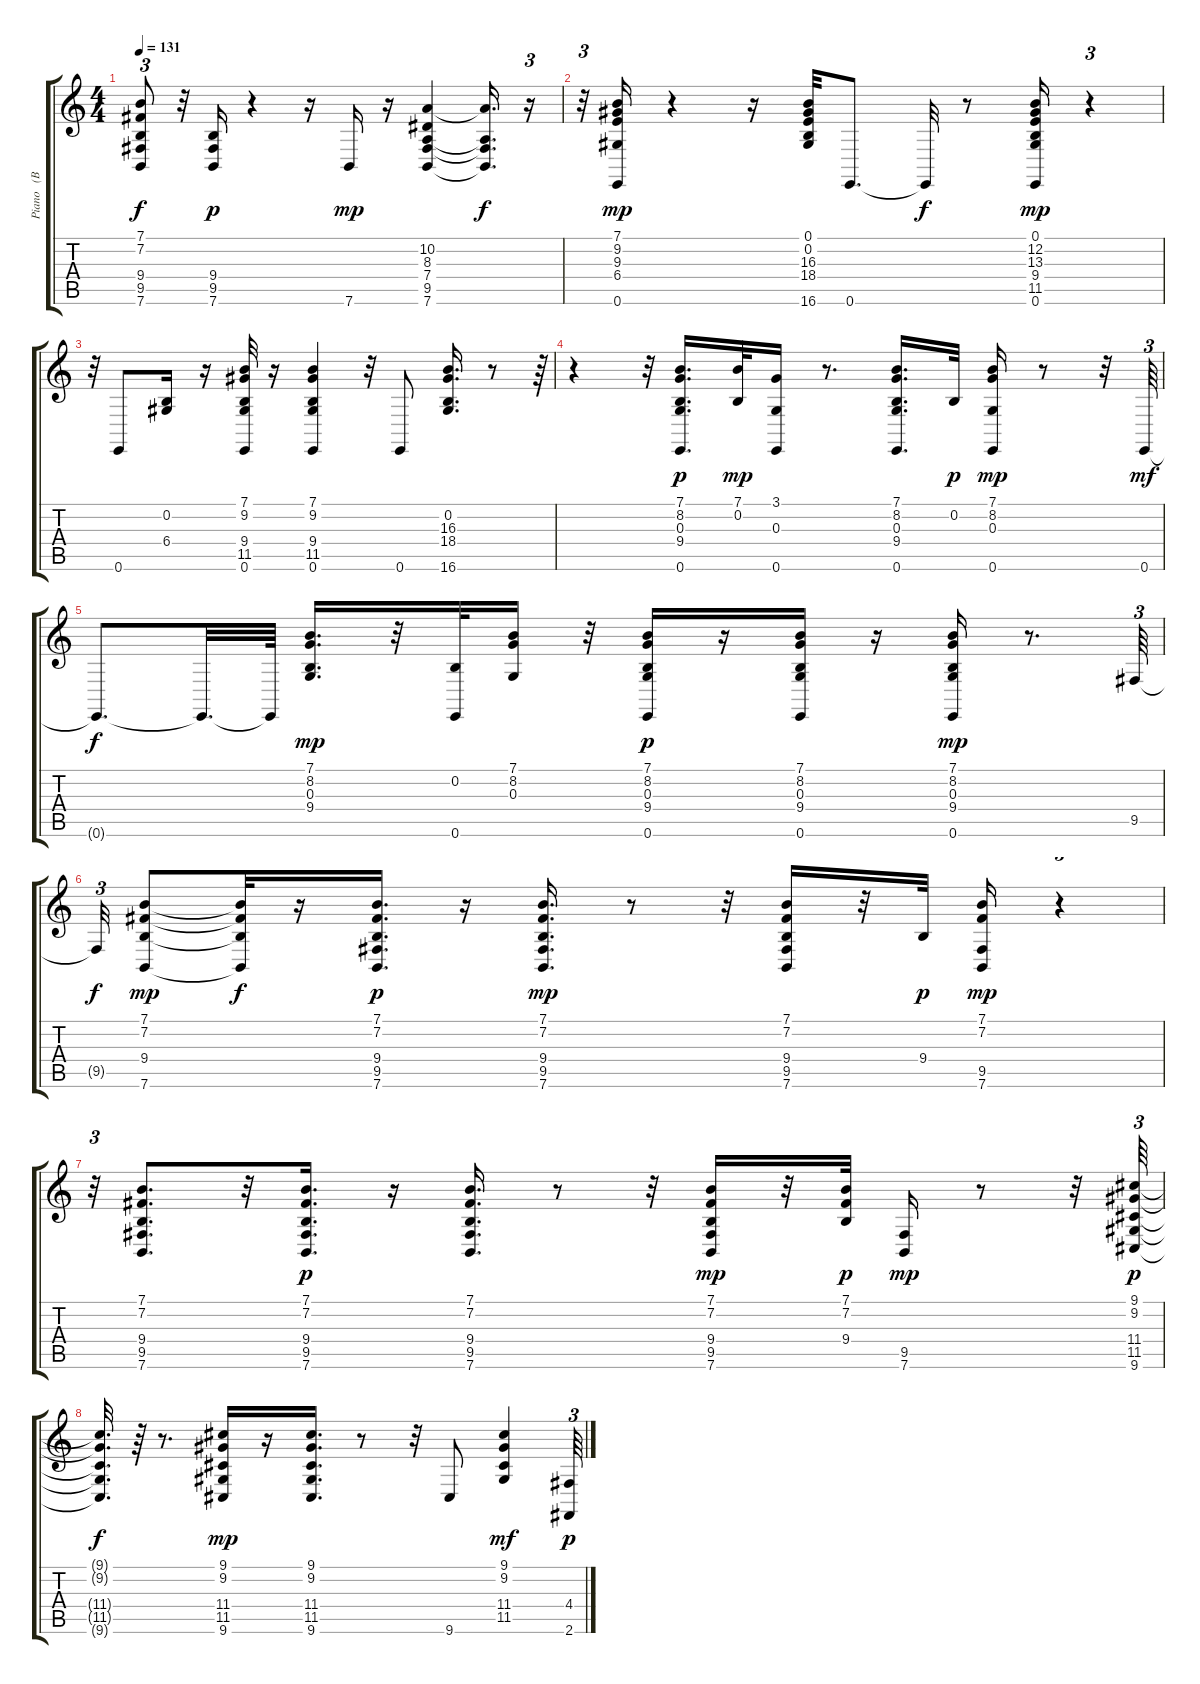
\track ("Piano   (BB)" "Piano   (B") {instrument acousticgrandpiano}
\staff {score tabs}
\tuning (E4 B3 G3 D3 A2 E2) {hide}
\ts (4 4)
\tempo 131
\clef g2
\ks c
(7.1{t} 7.2{t} 9.4{t} 9.5{t} 7.6{t}).8{tu (3 2) dy f} r.32 (9.4 9.5 7.6).16{dy p} r.4 r.16 7.6.16{dy mp} r.16 (10.2 8.3 7.4 9.5 7.6).4 (10.2{t} 7.4{t} 9.5{t} 7.6{t}).16{d dy f} r.16{tu (3 2)} |
r.32{tu (3 2)} (7.1 9.2 9.3 6.4 0.6).16{dy mp} r.4 r.16 (0.1 0.2 16.3 18.4 16.6).32 0.6.8{d} 0.6{t}.32{dy f} r.8 (0.1 12.2 13.3 9.4 11.5 0.6).16{dy mp} r.4{tu (3 2)} |
r.32{tu (3 2)} 0.6.8 (0.2 6.4).16 r.16 (7.1 9.2 9.4 11.5 0.6).32 r.16 (7.1 9.2 9.4 11.5 0.6).4 r.32 0.6.8 (0.2 16.3 18.4 16.6).16{d} r.8 r.64{tu (3 2)} |
r.4 r.32{tu (3 2)} (7.1 8.2 0.3 9.4 0.6).16{d dy p} (7.1 0.2).32{dy mp} (3.1 0.3 0.6).16 r.8{d} (7.1 8.2 0.3 9.4 0.6).16{d} 0.2.32{dy p} (7.1 8.2 0.3 0.6).16{dy mp} r.8 r.32 0.6.64{tu (3 2) dy mf} |
0.6{t}.8{d dy f} 0.6{t}.32{d} 0.6{t}.64 (7.1 8.2 0.3 9.4).16{d dy mp} r.32 (0.2 0.6).32 (7.1 8.2 0.3).16 r.32 (7.1 8.2 0.3 9.4 0.6).16{dy p} r.16 (7.1 8.2 0.3 9.4 0.6).16 r.16 (7.1 8.2 0.3 9.4 0.6).16{dy mp} r.8{d} 9.5.64{tu (3 2)} |
9.5{t}.32{tu (3 2) dy f} (7.1 7.2 9.4 7.6).8{dy mp} (7.1{t} 7.2{t} 9.4{t} 7.6{t}).32{dy f} r.16 (7.1 7.2 9.4 9.5 7.6).16{d dy p} r.16 (7.1 7.2 9.4 9.5 7.6).16{d dy mp} r.8 r.32 (7.1 7.2 9.4 9.5 7.6).16 r.32 9.4.32{dy p} (7.1 7.2 9.5 7.6).16{dy mp} r.4{tu (3 2)} |
r.32{tu (3 2)} (7.1 7.2 9.4 9.5 7.6).8{d} r.32 (7.1 7.2 9.4 9.5 7.6).16{d dy p} r.16 (7.1 7.2 9.4 9.5 7.6).16{d} r.8 r.32 (7.1 7.2 9.4 9.5 7.6).16{dy mp} r.32 (7.1 7.2 9.4).32{dy p} (9.5 7.6).16{dy mp} r.8 r.32 (9.1 9.2 11.4 11.5 9.6).64{tu (3 2) dy p} |
(9.1{t} 9.2{t} 11.4{t} 11.5{t} 9.6{t}).32{d dy f} r.64 r.8{d} (9.1 9.2 11.4 11.5 9.6).16{dy mp} r.16 (9.1 9.2 11.4 11.5 9.6).16{d} r.8 r.32 9.6.8 (9.1 9.2 11.4 11.5).4{dy mf} (4.4 2.6).64{tu (3 2) dy p}
